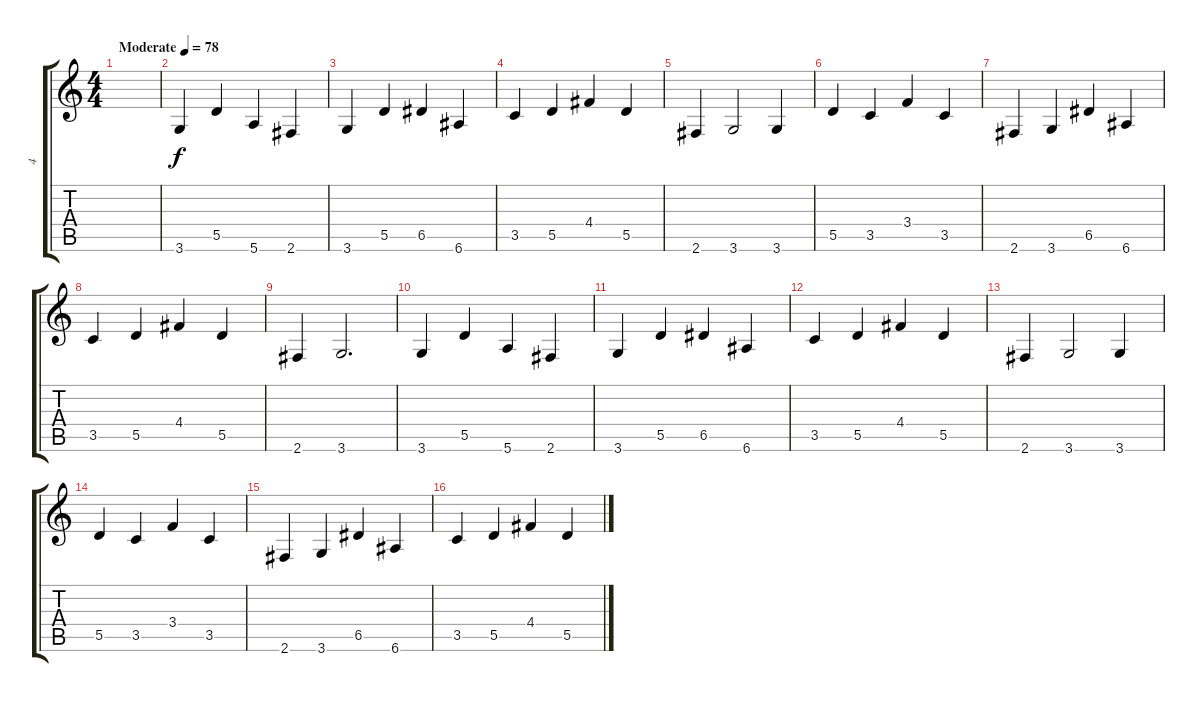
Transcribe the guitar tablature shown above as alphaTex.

\track ("4" "4") {instrument distortionguitar}
\staff {score tabs}
\tuning (E4 B3 G3 D3 A2 E2) {hide}
\ts (4 4)
\tempo (78 "Moderate")
\clef g2
\ks c
|
3.6.4 5.5.4 5.6.4 2.6.4 |
3.6.4 5.5.4 6.5.4 6.6.4 |
3.5.4 5.5.4 4.4.4 5.5.4 |
2.6.4 3.6.2 3.6.4 |
5.5.4 3.5.4 3.4.4 3.5.4 |
2.6.4 3.6.4 6.5.4 6.6.4 |
3.5.4 5.5.4 4.4.4 5.5.4 |
2.6.4 3.6.2{d} |
3.6.4 5.5.4 5.6.4 2.6.4 |
3.6.4 5.5.4 6.5.4 6.6.4 |
3.5.4 5.5.4 4.4.4 5.5.4 |
2.6.4 3.6.2 3.6.4 |
5.5.4 3.5.4 3.4.4 3.5.4 |
2.6.4 3.6.4 6.5.4 6.6.4 |
3.5.4 5.5.4 4.4.4 5.5.4
